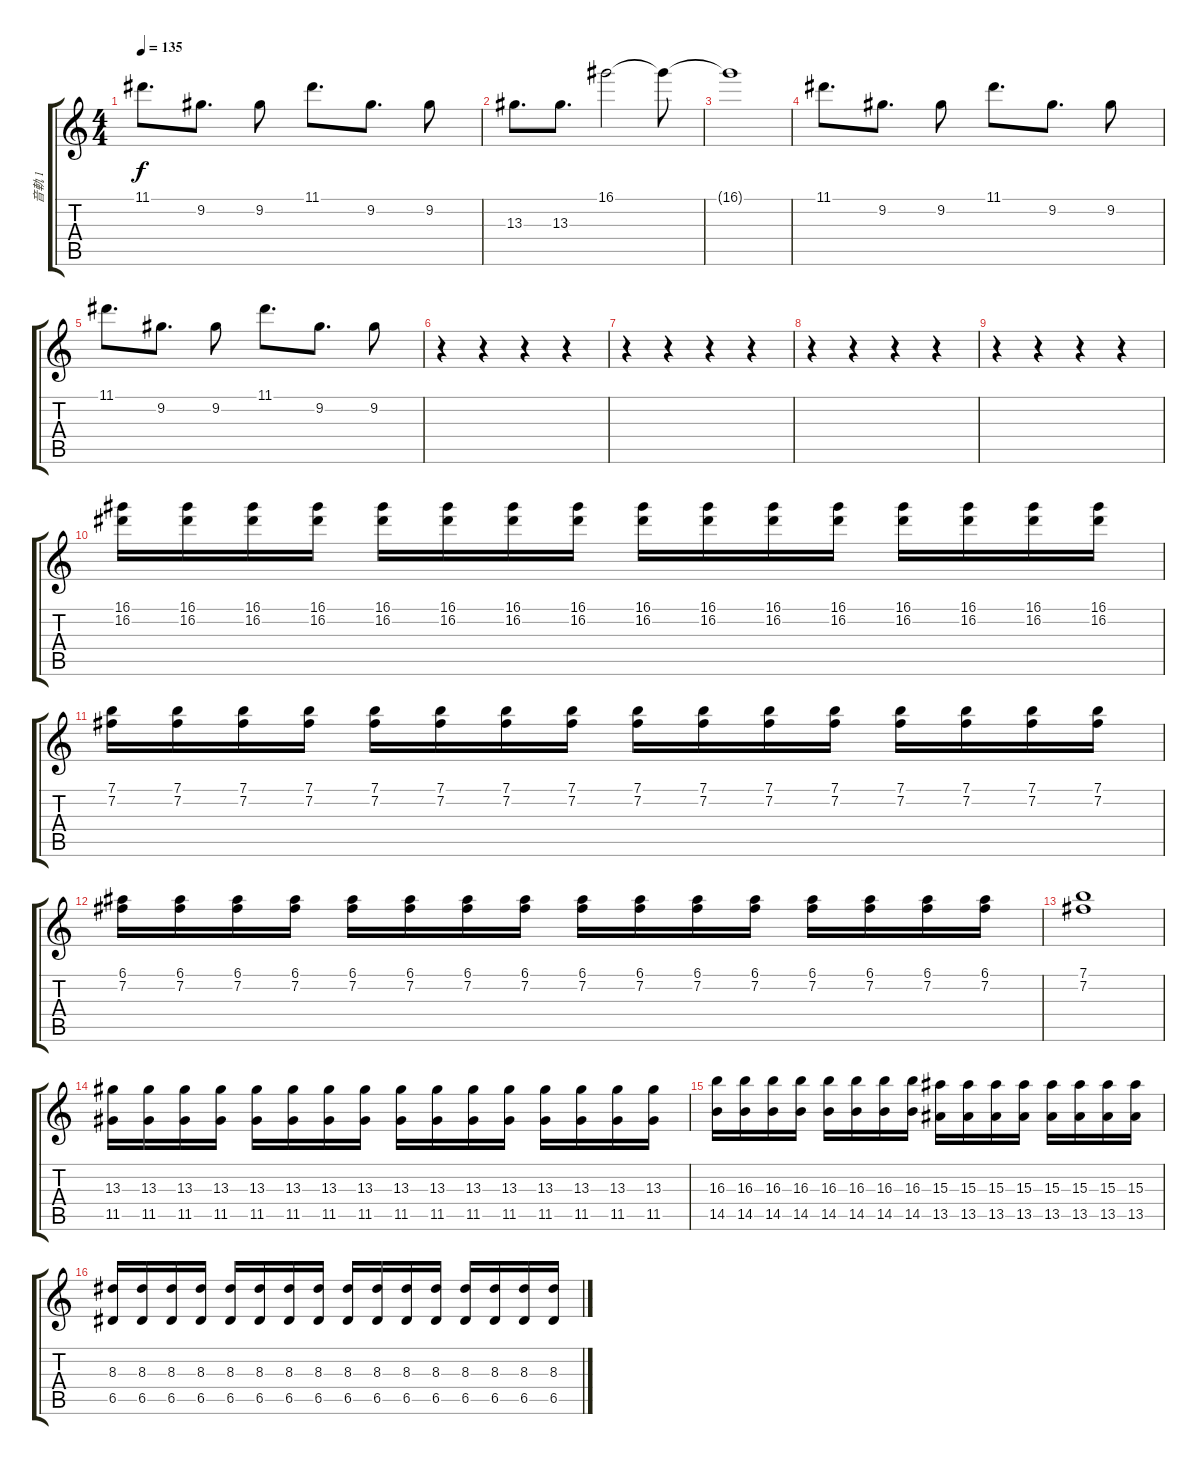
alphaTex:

\track ("音軌 1" "音軌 1") {instrument electricguitarjazz}
\staff {score tabs}
\tuning (E4 B3 G3 D3 A2 E2) {hide}
\ts (4 4)
\tempo 135
\clef g2
\ks c
11.1.8{d dy f} 9.2.8{d} 9.2.8 11.1.8{d} 9.2.8{d} 9.2.8 |
13.3.8{d instrument electricguitarjazz} 13.3.8{d} 16.1.2 16.1{t}.8 |
16.1{t}.1 |
11.1.8{d} 9.2.8{d} 9.2.8 11.1.8{d} 9.2.8{d} 9.2.8 |
11.1.8{d} 9.2.8{d} 9.2.8 11.1.8{d} 9.2.8{d} 9.2.8 |
r.4 r.4 r.4 r.4 |
r.4 r.4 r.4 r.4 |
r.4 r.4 r.4 r.4 |
r.4 r.4 r.4 r.4 |
(16.1 16.2).16{instrument overdrivenguitar} (16.1 16.2).16 (16.1 16.2).16 (16.1 16.2).16 (16.1 16.2).16 (16.1 16.2).16 (16.1 16.2).16 (16.1 16.2).16 (16.1 16.2).16 (16.1 16.2).16 (16.1 16.2).16 (16.1 16.2).16 (16.1 16.2).16 (16.1 16.2).16 (16.1 16.2).16 (16.1 16.2).16 |
(7.1 7.2).16 (7.1 7.2).16 (7.1 7.2).16 (7.1 7.2).16 (7.1 7.2).16 (7.1 7.2).16 (7.1 7.2).16 (7.1 7.2).16 (7.1 7.2).16 (7.1 7.2).16 (7.1 7.2).16 (7.1 7.2).16 (7.1 7.2).16 (7.1 7.2).16 (7.1 7.2).16 (7.1 7.2).16 |
(6.1 7.2).16 (6.1 7.2).16 (6.1 7.2).16 (6.1 7.2).16 (6.1 7.2).16 (6.1 7.2).16 (6.1 7.2).16 (6.1 7.2).16 (6.1 7.2).16 (6.1 7.2).16 (6.1 7.2).16 (6.1 7.2).16 (6.1 7.2).16 (6.1 7.2).16 (6.1 7.2).16 (6.1 7.2).16 |
(7.1 7.2).1 |
(13.3 11.5).16 (13.3 11.5).16 (13.3 11.5).16 (13.3 11.5).16 (13.3 11.5).16 (13.3 11.5).16 (13.3 11.5).16 (13.3 11.5).16 (13.3 11.5).16 (13.3 11.5).16 (13.3 11.5).16 (13.3 11.5).16 (13.3 11.5).16 (13.3 11.5).16 (13.3 11.5).16 (13.3 11.5).16 |
(16.3 14.5).16 (16.3 14.5).16 (16.3 14.5).16 (16.3 14.5).16 (16.3 14.5).16 (16.3 14.5).16 (16.3 14.5).16 (16.3 14.5).16 (15.3 13.5).16 (15.3 13.5).16 (15.3 13.5).16 (15.3 13.5).16 (15.3 13.5).16 (15.3 13.5).16 (15.3 13.5).16 (15.3 13.5).16 |
(8.3 6.5).16 (8.3 6.5).16 (8.3 6.5).16 (8.3 6.5).16 (8.3 6.5).16 (8.3 6.5).16 (8.3 6.5).16 (8.3 6.5).16 (8.3 6.5).16 (8.3 6.5).16 (8.3 6.5).16 (8.3 6.5).16 (8.3 6.5).16 (8.3 6.5).16 (8.3 6.5).16 (8.3 6.5).16
